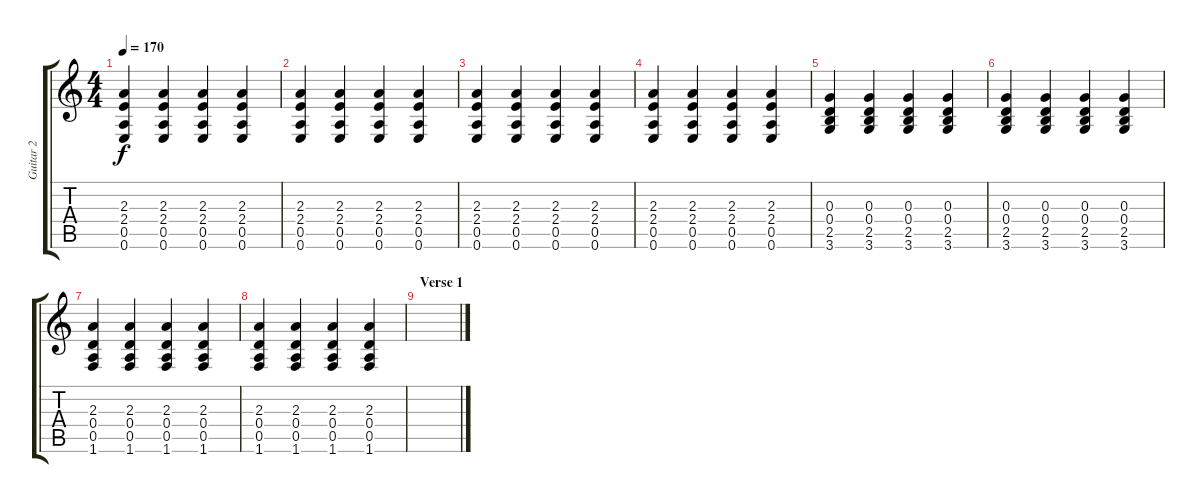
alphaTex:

\track ("Guitar 2" "Guitar 2") {instrument distortionguitar}
\staff {score tabs}
\tuning (E4 B3 G3 D3 A2 E2) {hide}
\ts (4 4)
\tempo 170
\clef g2
\ks c
(2.3 2.4 0.5 0.6).4{dy f} (2.3 2.4 0.5 0.6).4 (2.3 2.4 0.5 0.6).4 (2.3 2.4 0.5 0.6).4 |
(2.3 2.4 0.5 0.6).4 (2.3 2.4 0.5 0.6).4 (2.3 2.4 0.5 0.6).4 (2.3 2.4 0.5 0.6).4 |
(2.3 2.4 0.5 0.6).4 (2.3 2.4 0.5 0.6).4 (2.3 2.4 0.5 0.6).4 (2.3 2.4 0.5 0.6).4 |
(2.3 2.4 0.5 0.6).4 (2.3 2.4 0.5 0.6).4 (2.3 2.4 0.5 0.6).4 (2.3 2.4 0.5 0.6).4 |
(0.3 0.4 2.5 3.6).4 (0.3 0.4 2.5 3.6).4 (0.3 0.4 2.5 3.6).4 (0.3 0.4 2.5 3.6).4 |
(0.3 0.4 2.5 3.6).4 (0.3 0.4 2.5 3.6).4 (0.3 0.4 2.5 3.6).4 (0.3 0.4 2.5 3.6).4 |
(2.3 0.4 0.5 1.6).4 (2.3 0.4 0.5 1.6).4 (2.3 0.4 0.5 1.6).4 (2.3 0.4 0.5 1.6).4 |
(2.3 0.4 0.5 1.6).4 (2.3 0.4 0.5 1.6).4 (2.3 0.4 0.5 1.6).4 (2.3 0.4 0.5 1.6).4 |
\section ("" "Verse 1")
